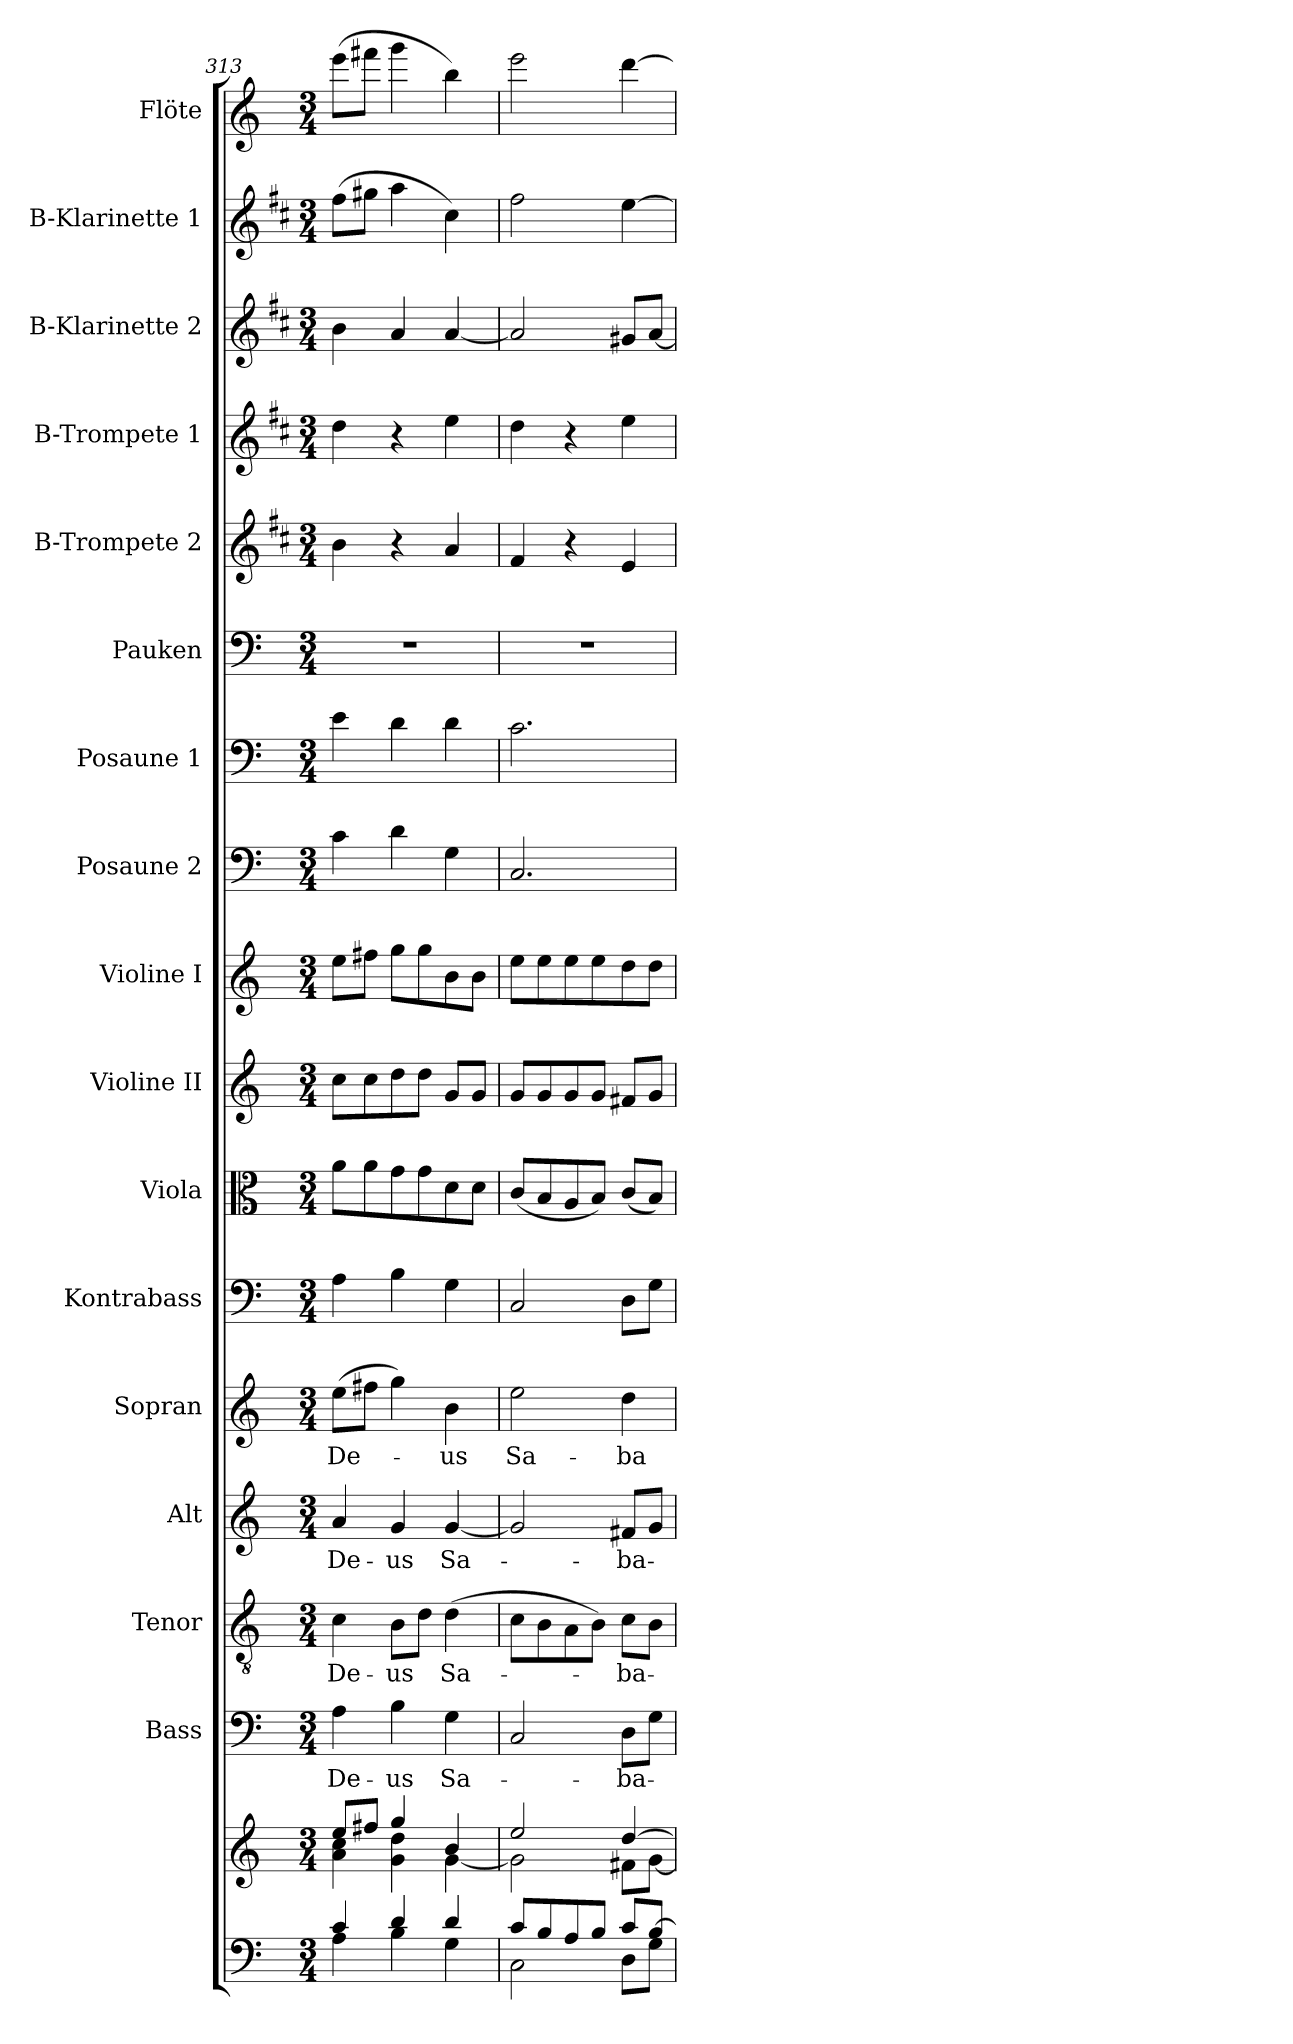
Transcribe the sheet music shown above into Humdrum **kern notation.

**kern	**kern	**kern	**text	**kern	**text	**kern	**text	**kern	**text	**kern	**kern	**kern	**kern	**kern	**kern	**kern	**kern	**kern	**kern	**kern	**kern
*part17	*part17	*part16	*part16	*part15	*part15	*part14	*part14	*part13	*part13	*part12	*part11	*part10	*part9	*part8	*part7	*part6	*part5	*part4	*part3	*part2	*part1
*staff18	*staff17	*staff16	*staff16	*staff15	*staff15	*staff14	*staff14	*staff13	*staff13	*staff12	*staff11	*staff10	*staff9	*staff8	*staff7	*staff6	*staff5	*staff4	*staff3	*staff2	*staff1
*	*	*I"Bass	*	*I"Tenor	*	*I"Alt	*	*I"Sopran	*	*I"Kontrabass	*I"Viola	*I"Violine II	*I"Violine I	*I"Posaune 2	*I"Posaune 1	*I"Pauken	*I"B-Trompete 2	*I"B-Trompete 1	*I"B-Klarinette 2	*I"B-Klarinette 1	*I"Flöte
*	*	*I'B.	*	*I'T.	*	*I'A.	*	*I'S.	*	*I'Kb.	*I'Vla.	*I'Vl. II	*I'Vl. I	*I'Pos. 2	*I'Pos. 1	*I'Pk.	*I'B Trp. 2	*I'B Trp. 1	*I'B Kl. 2	*I'B Kl. 1	*I'Fl.
!!LO:PB:g=z
*clefF4	*clefG2	*clefF4	*	*clefGv2	*	*clefG2	*	*clefG2	*	*clefF4	*clefC3	*clefG2	*clefG2	*clefF4	*clefF4	*clefF4	*clefG2	*clefG2	*clefG2	*clefG2	*clefG2
*	*	*	*	*	*	*	*	*	*	*ITrd7c12	*	*	*	*	*	*	*ITrd1c2	*ITrd1c2	*ITrd1c2	*ITrd1c2	*
*k[]	*k[]	*k[]	*	*k[]	*	*k[]	*	*k[]	*	*k[]	*k[]	*k[]	*k[]	*k[]	*k[]	*k[]	*k[]	*k[]	*k[]	*k[]	*k[]
*C:	*C:	*C:	*	*C:	*	*C:	*	*C:	*	*C:	*C:	*C:	*C:	*C:	*C:	*C:	*C:	*C:	*C:	*C:	*C:
*M3/4	*M3/4	*M3/4	*	*M3/4	*	*M3/4	*	*M3/4	*	*M3/4	*M3/4	*M3/4	*M3/4	*M3/4	*M3/4	*M3/4	*M3/4	*M3/4	*M3/4	*M3/4	*M3/4
=313	=313	=313	=313	=313	=313	=313	=313	=313	=313	=313	=313	=313	=313	=313	=313	=313	=313	=313	=313	=313	=313
*^	*^	*	*	*	*	*	*	*	*	*	*	*	*	*	*	*	*	*	*	*	*
!	!	!	!	!	!LO:LY:b	!	!LO:LY:b	!	!LO:LY:b	!	!LO:LY:b	!	!	!	!	!	!	!	!	!	!	!	!
4c/	4A\	8ee/L	4a\ 4cc\	4A\	De-	4c\	De-	4a/	De-	(>8ee\L	De-	4AA\	8a\L	8cc\L	8ee\L	4c\	4e\	2.r	4a\	4cc\	4a\	(>8ee\L	(>8eee\L
.	.	8ff#X/J	.	.	.	.	.	.	.	8ff#X\J	.	.	8a\	8cc\	8ff#X\J	.	.	.	.	.	.	8ff#X\J	8fff#X\J
!	!	!	!	!	!LO:LY:b	!	!LO:LY:b	!	!LO:LY:b	!	!	!	!	!	!	!	!	!	!	!	!	!	!
4d/	4B\	4gg/	4g\ 4dd\	4B\	-us	8B\L	-us	4g/	-us	4gg\)	.	4BB\	8g\	8dd\	8gg\L	4d\	4d\	.	4r	4r	4g/	4gg\	4ggg\
.	.	.	.	.	.	8d\J	.	.	.	.	.	.	8g\	8dd\J	8gg\	.	.	.	.	.	.	.	.
!	!	!	!	!	!LO:LY:b	!	!LO:LY:b	!	!LO:LY:b	!	!LO:LY:b	!	!	!	!	!	!	!	!	!	!	!	!
4d/	4G\	4b/	[<4g\	4G\	Sa-	(>4d\	Sa-	[4g/	Sa-	4b\	-us	4GG\	8d\	8g/L	8b\	4G\	4d\	.	4g/	4dd\	[4g/	4b\)	4bb\)
.	.	.	.	.	.	.	.	.	.	.	.	.	8d\J	8g/J	8b\J	.	.	.	.	.	.	.	.
=314	=314	=314	=314	=314	=314	=314	=314	=314	=314	=314	=314	=314	=314	=314	=314	=314	=314	=314	=314	=314	=314	=314	=314
!	!	!	!	!	!	!	!	!	!	!	!LO:LY:b	!	!	!	!	!	!	!	!	!	!	!	!
8c/L	2C\	2ee/	2g\]	2C/	.	8c\L	.	2g/]	.	2ee\	Sa-	2CC/	(<8c/L	8g/L	8ee\L	2.C/	2.c\	2.r	4e/	4cc\	2g/]	2ee\	2eee\
8B/	.	.	.	.	.	8B\	.	.	.	.	.	.	8B/	8g/	8ee\	.	.	.	.	.	.	.	.
8A/	.	.	.	.	.	8A\	.	.	.	.	.	.	8A/	8g/	8ee\	.	.	.	4r	4r	.	.	.
8B/J	.	.	.	.	.	8B\J)	.	.	.	.	.	.	8B/J)	8g/J	8ee\	.	.	.	.	.	.	.	.
!	!	!	!	!	!LO:LY:b	!	!LO:LY:b	!	!LO:LY:b	!	!LO:LY:b	!	!	!	!	!	!	!	!	!	!	!	!
8c/L	8D\L	[>4dd/	8f#X\L	8D\L	-ba-	8c\L	-ba-	8f#X/L	-ba-	4dd\	-ba-	8DD\L	(<8c/L	8f#X/L	8dd\	.	.	.	4d/	4dd\	8f#X/L	[4dd\	[4ddd\
[>8B/J	8G\J	.	[<8g\J	8G\J	.	8B\J	.	8g/J	.	.	.	8GG\J	8B/J)	8g/J	8dd\J	.	.	.	.	.	[8g/J	.	.
*v	*v	*	*	*	*	*	*	*	*	*	*	*	*	*	*	*	*	*	*	*	*	*	*
*	*v	*v	*	*	*	*	*	*	*	*	*	*	*	*	*	*	*	*	*	*	*	*
=	=	=	=	=	=	=	=	=	=	=	=	=	=	=	=	=	=	=	=	=	=
*-	*-	*-	*-	*-	*-	*-	*-	*-	*-	*-	*-	*-	*-	*-	*-	*-	*-	*-	*-	*-	*-
